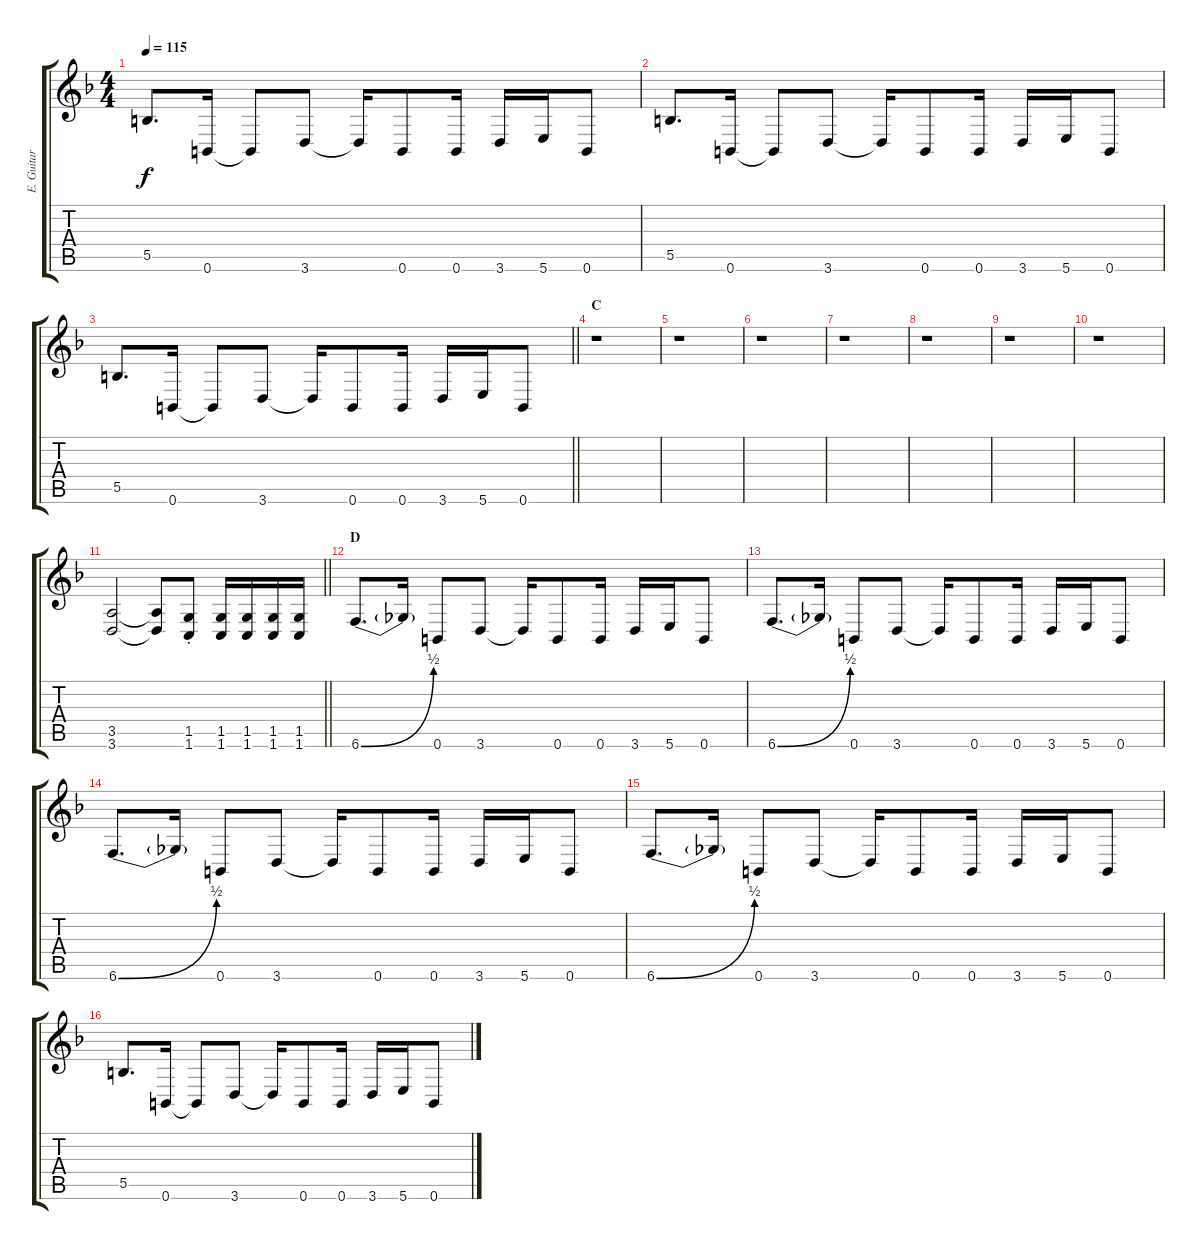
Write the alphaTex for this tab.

\track ("E. Guitar II" "E. Guitar ") {instrument overdrivenguitar}
\staff {score tabs}
\tuning (Db4 Ab3 E3 B2 Gb2 B1) {hide}
\ts (4 4)
\tempo 115
\clef g2
\ks f
5.5.8{d dy f} 0.6.16 0.6{t}.8 3.6.8 3.6{t}.16 0.6.8 0.6.16 3.6.16 5.6.16 0.6.8 |
5.5.8{d} 0.6.16 0.6{t}.8 3.6.8 3.6{t}.16 0.6.8 0.6.16 3.6.16 5.6.16 0.6.8 |
\barLineRight lightlight
5.5.8{d} 0.6.16 0.6{t}.8 3.6.8 3.6{t}.16 0.6.8 0.6.16 3.6.16 5.6.16 0.6.8 |
\section ("" "C")
r.1 |
r.1 |
r.1 |
r.1 |
r.1 |
r.1 |
r.1 |
\barLineRight lightlight
(3.5 3.6).2 (3.5{t} 3.6{t}).8 (1.5{st} 1.6{st}).8 (1.5 1.6).16 (1.5 1.6).16 (1.5 1.6).16 (1.5 1.6).16 |
\section ("" "D")
6.6{be (bend 0 0 60 2)}.8{d} 6.6{t}.16 0.6.8 3.6.8 3.6{t}.16 0.6.8 0.6.16 3.6.16 5.6.16 0.6.8 |
6.6{be (bend 0 0 60 2)}.8{d} 6.6{t}.16 0.6.8 3.6.8 3.6{t}.16 0.6.8 0.6.16 3.6.16 5.6.16 0.6.8 |
6.6{be (bend 0 0 60 2)}.8{d} 6.6{t}.16 0.6.8 3.6.8 3.6{t}.16 0.6.8 0.6.16 3.6.16 5.6.16 0.6.8 |
6.6{be (bend 0 0 60 2)}.8{d} 6.6{t}.16 0.6.8 3.6.8 3.6{t}.16 0.6.8 0.6.16 3.6.16 5.6.16 0.6.8 |
5.5.8{d} 0.6.16 0.6{t}.8 3.6.8 3.6{t}.16 0.6.8 0.6.16 3.6.16 5.6.16 0.6.8
